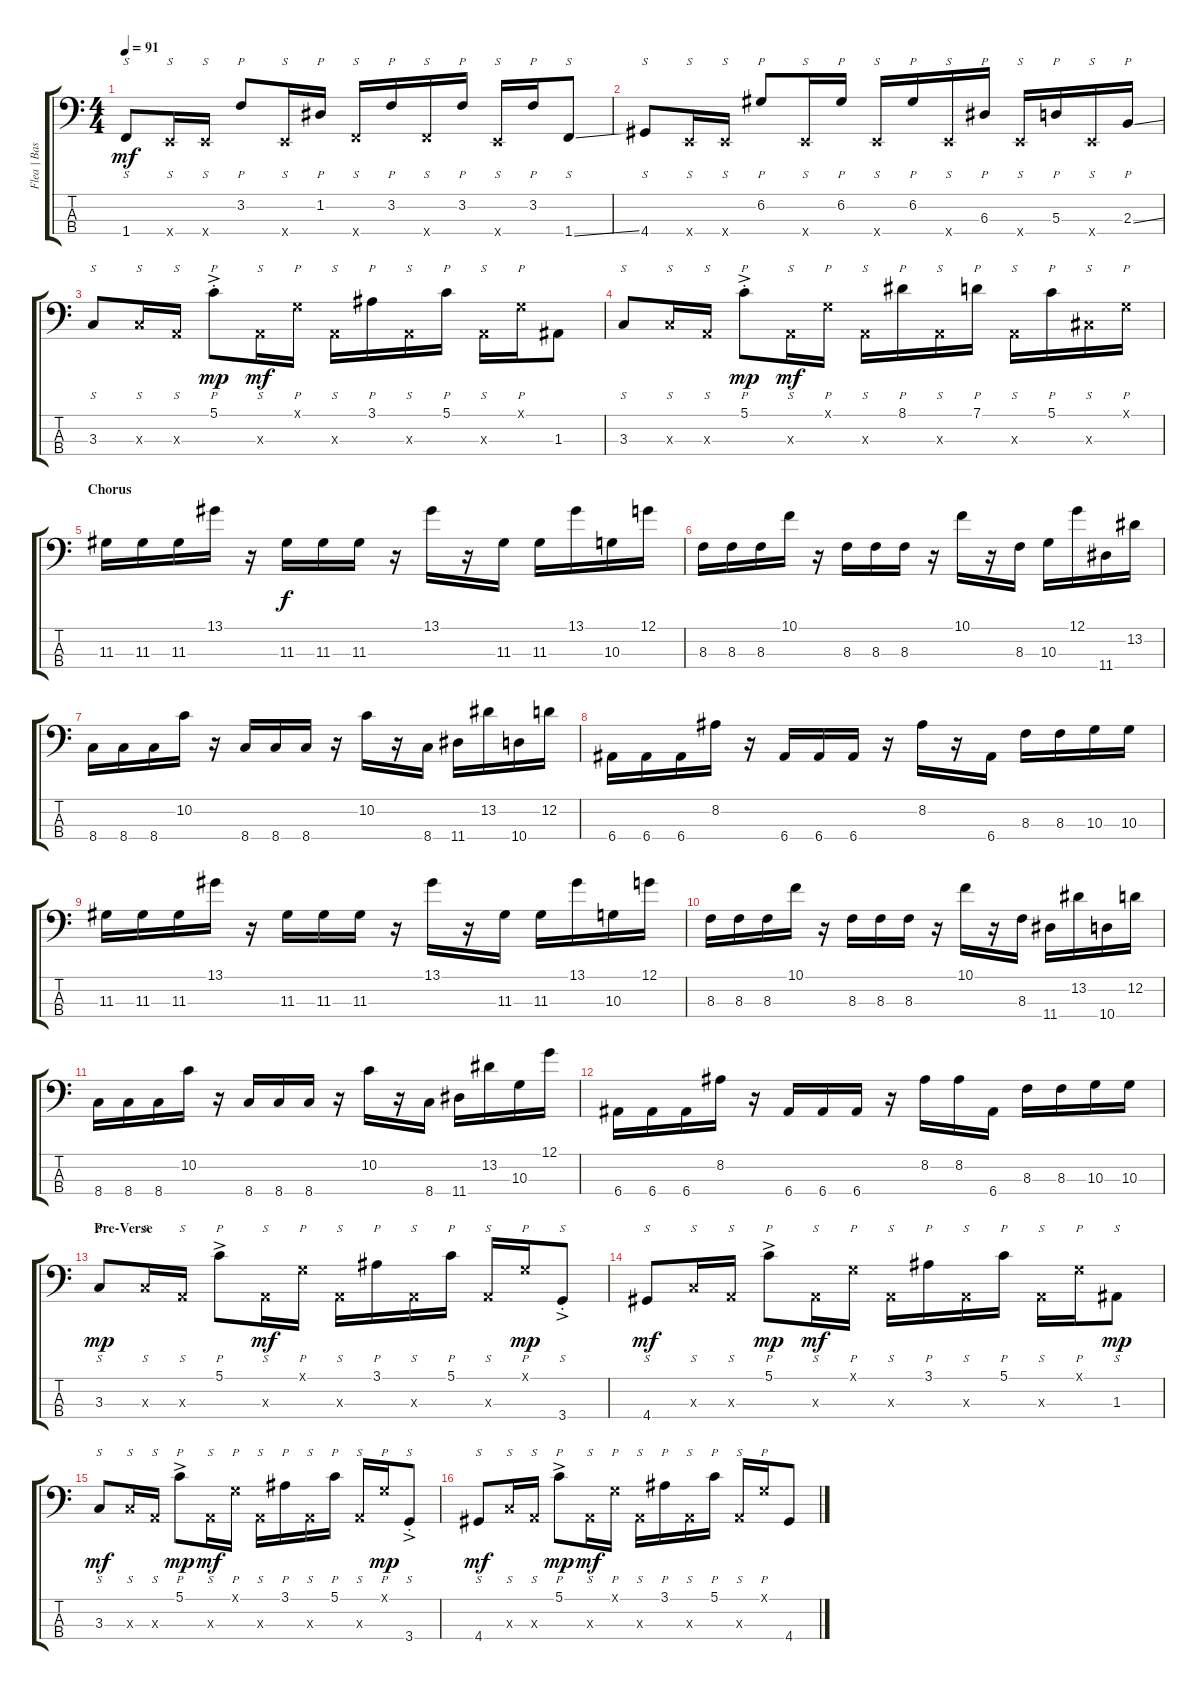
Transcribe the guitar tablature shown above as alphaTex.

\track ("Flea | Bass" "Flea | Bas") {instrument electricbassfinger}
\staff {score tabs}
\tuning (G2 D2 A1 E1) {hide}
\ts (4 4)
\tempo 91
\clef f4
\ks c
1.4.8{s dy mf} 0.4{x}.16{s} 0.4{x}.16{s} 3.2.8{p} 0.4{x}.16{s} 1.2.16{p} 1.4{x}.16{s} 3.2.16{p} 1.4{x}.16{s} 3.2.16{p} 0.4{x}.16{s} 3.2.16{p} 1.4{ss}.8{s} |
4.4.8{s} 0.4{x}.16{s} 0.4{x}.16{s} 6.2.8{p} 0.4{x}.16{s} 6.2.16{p} 0.4{x}.16{s} 6.2.16{p} 0.4{x}.16{s} 6.3.16{p} 0.4{x}.16{s} 5.3.16{p} 0.4{x}.16{s} 2.3{ss}.16{p} |
3.3.8{s} 3.3{x}.16{s} 0.3{x}.16{s} 5.1{ac st}.8{p dy mp} 0.3{x}.16{s dy mf} 0.1{x}.16{p} 0.3{x}.16{s} 3.1.16{p} 0.3{x}.16{s} 5.1.16{p} 0.3{x}.16{s} 0.1{x}.16{p} 1.3.8 |
3.3.8{s} 3.3{x}.16{s} 0.3{x}.16{s} 5.1{ac st}.8{p dy mp} 0.3{x}.16{s dy mf} 0.1{x}.16{p} 0.3{x}.16{s} 8.1.16{p} 0.3{x}.16{s} 7.1.16{p} 0.3{x}.16{s} 5.1.16{p} 4.3{x}.16{s} 0.1{x}.16{p} |
\section ("" "Chorus")
11.3.16 11.3.16 11.3.16 13.1.16 r.16 11.3.16{dy f} 11.3.16 11.3.16 r.16 13.1.16 r.16 11.3.16 11.3.16 13.1.16 10.3.16 12.1.16 |
8.3.16 8.3.16 8.3.16 10.1.16 r.16 8.3.16 8.3.16 8.3.16 r.16 10.1.16 r.16 8.3.16 10.3.16 12.1.16 11.4.16 13.2.16 |
8.4.16 8.4.16 8.4.16 10.2.16 r.16 8.4.16 8.4.16 8.4.16 r.16 10.2.16 r.16 8.4.16 11.4.16 13.2.16 10.4.16 12.2.16 |
6.4.16 6.4.16 6.4.16 8.2.16 r.16 6.4.16 6.4.16 6.4.16 r.16 8.2.16 r.16 6.4.16 8.3.16 8.3.16 10.3.16 10.3.16 |
11.3.16 11.3.16 11.3.16 13.1.16 r.16 11.3.16 11.3.16 11.3.16 r.16 13.1.16 r.16 11.3.16 11.3.16 13.1.16 10.3.16 12.1.16 |
8.3.16 8.3.16 8.3.16 10.1.16 r.16 8.3.16 8.3.16 8.3.16 r.16 10.1.16 r.16 8.3.16 11.4.16 13.2.16 10.4.16 12.2.16 |
8.4.16 8.4.16 8.4.16 10.2.16 r.16 8.4.16 8.4.16 8.4.16 r.16 10.2.16 r.16 8.4.16 11.4.16 13.2.16 10.3.16 12.1.16 |
6.4.16 6.4.16 6.4.16 8.2.16 r.16 6.4.16 6.4.16 6.4.16 r.16 8.2.16 8.2.16 6.4.16 8.3.16 8.3.16 10.3.16 10.3.16 |
\section ("" "Pre-Verse")
3.3.8{s dy mp} 3.3{x}.16{s} 0.3{x}.16{s} 5.1{ac}.8{p} 0.3{x}.16{s dy mf} 0.1{x}.16{p} 0.3{x}.16{s} 3.1.16{p} 0.3{x}.16{s} 5.1.16{p} 0.3{x}.16{s} 0.1{x}.16{p dy mp} 3.4{ac st}.8{s} |
4.4.8{s dy mf} 3.3{x}.16{s} 0.3{x}.16{s} 5.1{ac}.8{p dy mp} 0.3{x}.16{s dy mf} 0.1{x}.16{p} 0.3{x}.16{s} 3.1.16{p} 0.3{x}.16{s} 5.1.16{p} 0.3{x}.16{s} 0.1{x}.16{p} 1.3.8{s dy mp} |
3.3.8{s dy mf} 3.3{x}.16{s} 0.3{x}.16{s} 5.1{ac}.8{p dy mp} 0.3{x}.16{s dy mf} 0.1{x}.16{p} 0.3{x}.16{s} 3.1.16{p} 0.3{x}.16{s} 5.1.16{p} 0.3{x}.16{s} 0.1{x}.16{p dy mp} 3.4{ac st}.8{s} |
4.4.8{s dy mf} 3.3{x}.16{s} 0.3{x}.16{s} 5.1{ac}.8{p dy mp} 0.3{x}.16{s dy mf} 0.1{x}.16{p} 0.3{x}.16{s} 3.1.16{p} 0.3{x}.16{s} 5.1.16{p} 0.3{x}.16{s} 0.1{x}.16{p} 4.4.8
